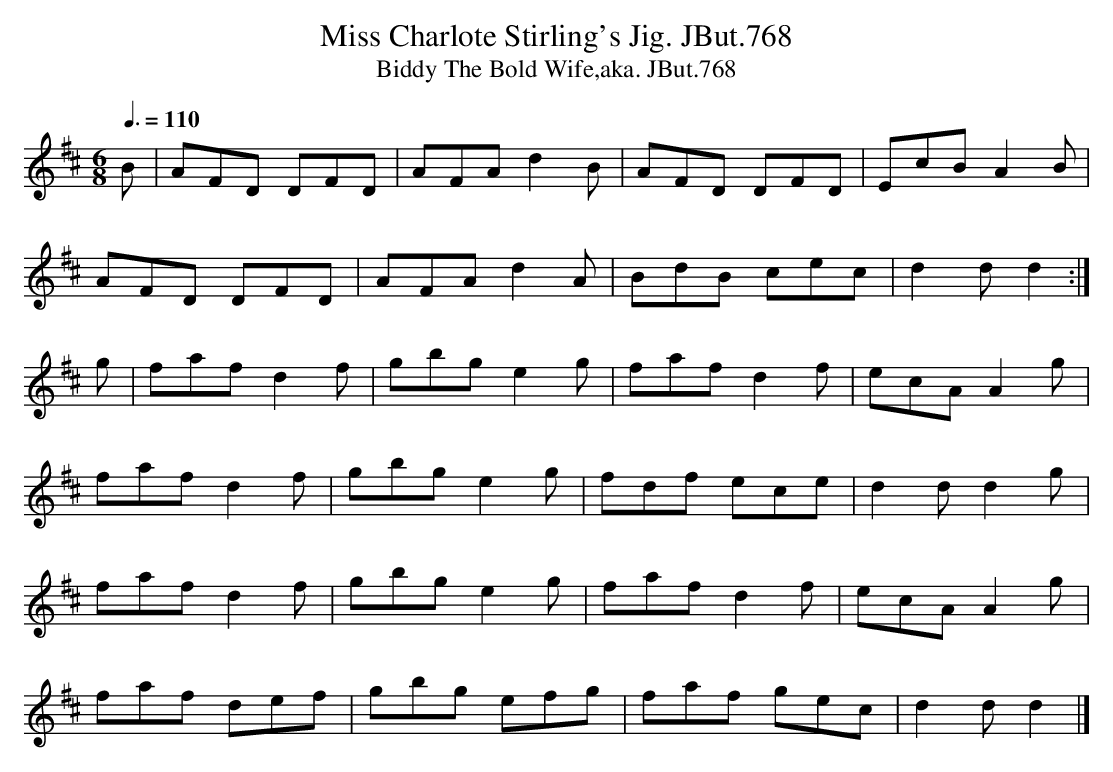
X:1
T:Miss Charlote Stirling's Jig. JBut.768
T:Biddy The Bold Wife,aka. JBut.768
M:6/8
L:1/8
Q:3/8=110
K:D
B|AFD DFD|AFA d2B|AFD DFD|EcB A2 B|
AFD DFD|AFA d2A|BdB cec|d2d d2:|
g|faf d2f|gbg e2g|faf d2f|ecA A2 g|
faf d2f|gbg e2g|fdf ece|d2d d2g|
faf d2f|gbg e2g|faf d2f|ecA A2 g|
faf def|gbg efg|faf gec|d2d d2|]
